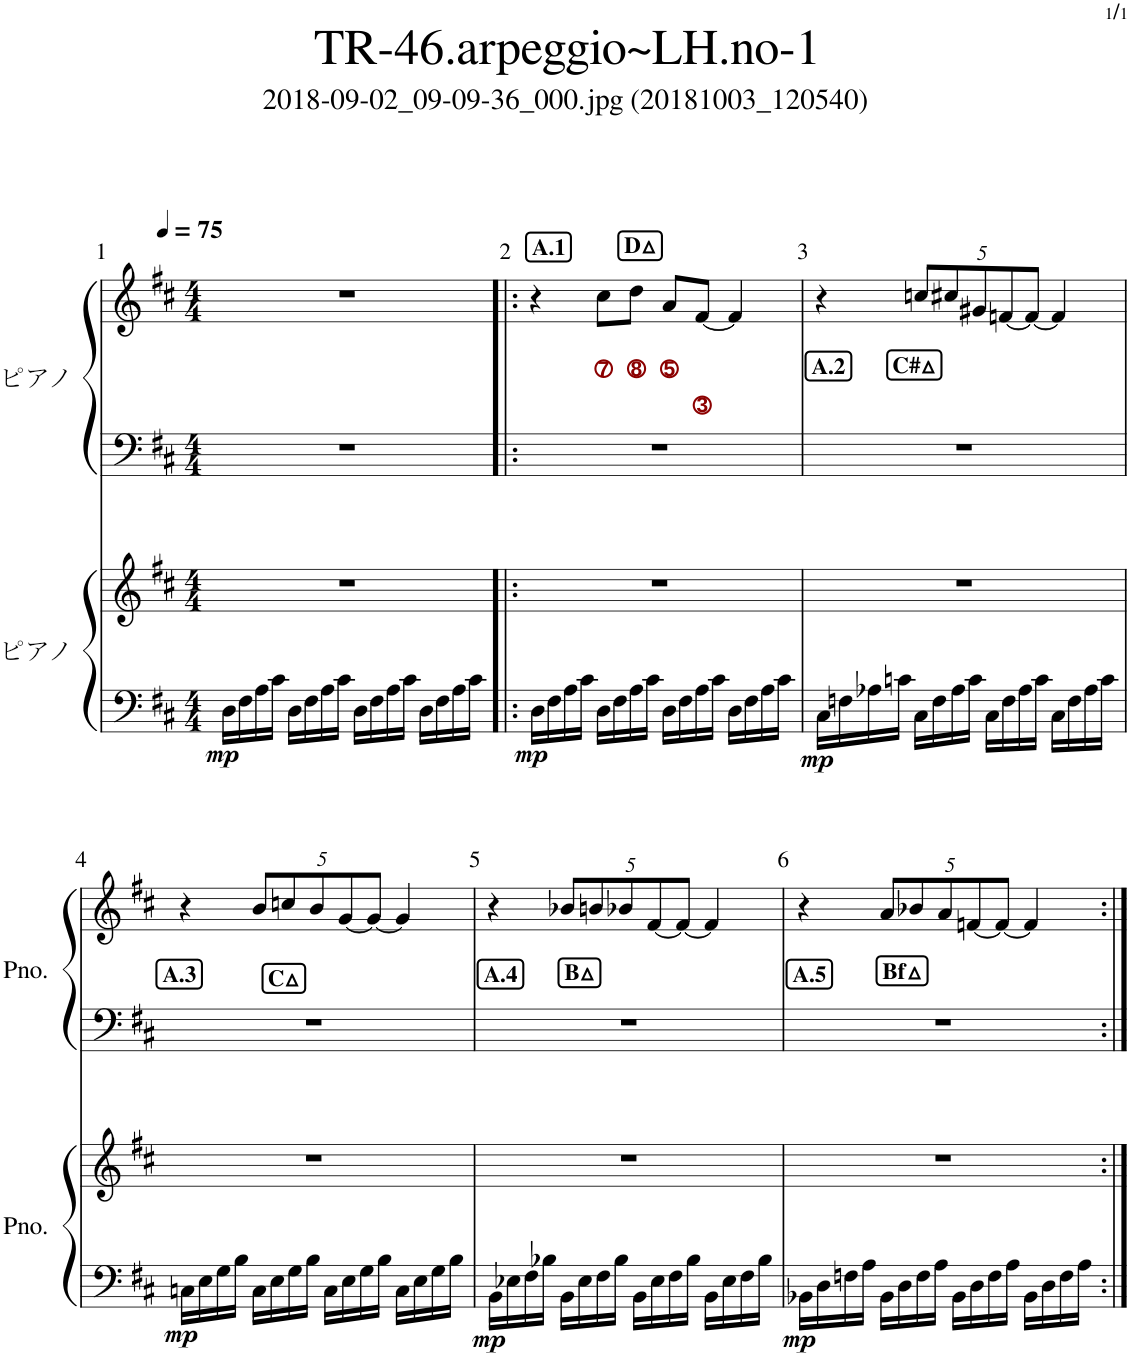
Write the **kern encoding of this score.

**kern	**kern	**dynam	**kern	**kern	**text	**text
*part2	*part2	*part2	*part1	*part1	*part1	*part1
*staff4	*staff3	*staff3/4	*staff2	*staff1	*staff1	*staff1
*I"ピアノ	*	*	*I"ピアノ	*	*	*
*clefF4	*clefG2	*	*clefF4	*clefG2	*	*
*k[f#c#]	*k[f#c#]	*	*k[f#c#]	*k[f#c#]	*	*
*M4/4	*M4/4	*	*M4/4	*M4/4	*	*
*MM75	*MM75	*	*MM75	*MM75	*	*
=1	=1	=1	=1	=1	=1	=1
!	!	!LO:DY:b=2	!	!	!	!
16D\LL	1r	mp	1r	1r	.	.
16F#\	.	.	.	.	.	.
16A\	.	.	.	.	.	.
16c#\JJ	.	.	.	.	.	.
16D\LL	.	.	.	.	.	.
16F#\	.	.	.	.	.	.
16A\	.	.	.	.	.	.
16c#\JJ	.	.	.	.	.	.
16D\LL	.	.	.	.	.	.
16F#\	.	.	.	.	.	.
16A\	.	.	.	.	.	.
16c#\JJ	.	.	.	.	.	.
16D\LL	.	.	.	.	.	.
16F#\	.	.	.	.	.	.
16A\	.	.	.	.	.	.
16c#\JJ	.	.	.	.	.	.
!!LO:REH:place=s1:a:B:cj:fs=11:t=D△:qo=1
!!LO:REH:place=s1:a:B:cj:fs=11:t=A.1
=2!|:	=2!|:	=2!|:	=2!|:	=2!|:	=2!|:	=2!|:
!	!	!LO:DY:b=2	!	!	!	!
16D\LL	1r	mp	1r	4r	.	.
16F#\	.	.	.	.	.	.
16A\	.	.	.	.	.	.
16c#\JJ	.	.	.	.	.	.
!	!	!	!	!	!	!LO:LY:b:color=#8B0000
16D\LL	.	.	.	8cc#\L	.	7
16F#\	.	.	.	.	.	.
!	!	!	!	!	!	!LO:LY:b:color=#8B0000
16A\	.	.	.	8dd\J	.	8
16c#\JJ	.	.	.	.	.	.
!	!	!	!	!	!	!LO:LY:b:color=#8B0000
16D\LL	.	.	.	8a/L	.	5
16F#\	.	.	.	.	.	.
!	!	!	!	!	!	!LO:LY:b:color=#8B0000
16A\	.	.	.	[8f#/J	.	3
16c#\JJ	.	.	.	.	.	.
16D\LL	.	.	.	4f#/]	.	.
16F#\	.	.	.	.	.	.
16A\	.	.	.	.	.	.
16c#\JJ	.	.	.	.	.	.
!!LO:REH:place=s1:b:B:cj:fs=11:t=C#△:qo=1
!!LO:REH:place=s1:b:B:cj:fs=11:t=A.2
=3	=3	=3	=3	=3	=3	=3
!	!	!LO:DY:b=2	!	!	!	!
16C#\LL	1r	mp	1r	4r	.	.
16Fn\	.	.	.	.	.	.
16A-X\	.	.	.	.	.	.
16cn\JJ	.	.	.	.	.	.
*	*	*	*	*Xbrackettup	*	*
16C#\LL	.	.	.	10ccn/L	.	.
16F\	.	.	.	.	.	.
.	.	.	.	10cc#X/	.	.
16A-\	.	.	.	.	.	.
16c\JJ	.	.	.	.	.	.
.	.	.	.	10g#X/	.	.
16C#\LL	.	.	.	.	.	.
.	.	.	.	[10fn/	.	.
16F\	.	.	.	.	.	.
16A-\	.	.	.	.	.	.
.	.	.	.	10f/J_	.	.
16c\JJ	.	.	.	.	.	.
16C#\LL	.	.	.	4f/]	.	.
16F\	.	.	.	.	.	.
16A-\	.	.	.	.	.	.
16c\JJ	.	.	.	.	.	.
!!LO:LB:g=z
!!LO:REH:place=s1:b:B:cj:fs=11:t=C△:qo=1
!!LO:REH:place=s1:b:B:cj:fs=11:t=A.3
=4	=4	=4	=4	=4	=4	=4
!	!	!LO:DY:b=2	!	!	!	!
16Cn\LL	1r	mp	1r	4r	.	.
16E\	.	.	.	.	.	.
16G\	.	.	.	.	.	.
16B\JJ	.	.	.	.	.	.
16C\LL	.	.	.	10b/L	.	.
16E\	.	.	.	.	.	.
.	.	.	.	10ccn/	.	.
16G\	.	.	.	.	.	.
16B\JJ	.	.	.	.	.	.
.	.	.	.	10b/	.	.
16C\LL	.	.	.	.	.	.
.	.	.	.	[10g/	.	.
16E\	.	.	.	.	.	.
16G\	.	.	.	.	.	.
.	.	.	.	10g/J_	.	.
16B\JJ	.	.	.	.	.	.
16C\LL	.	.	.	4g/]	.	.
16E\	.	.	.	.	.	.
16G\	.	.	.	.	.	.
16B\JJ	.	.	.	.	.	.
!!LO:REH:place=s1:b:B:cj:fs=11:t=B△:qo=1
!!LO:REH:place=s1:b:B:cj:fs=11:t=A.4
=5	=5	=5	=5	=5	=5	=5
!	!	!LO:DY:b=2	!	!	!	!
16BB\LL	1r	mp	1r	4r	.	.
16E-X\	.	.	.	.	.	.
16F#\	.	.	.	.	.	.
16B-X\JJ	.	.	.	.	.	.
16BB\LL	.	.	.	10b-X/L	.	.
16E-\	.	.	.	.	.	.
.	.	.	.	10bn/	.	.
16F#\	.	.	.	.	.	.
16B-\JJ	.	.	.	.	.	.
.	.	.	.	10b-X/	.	.
16BB\LL	.	.	.	.	.	.
.	.	.	.	[10f#/	.	.
16E-\	.	.	.	.	.	.
16F#\	.	.	.	.	.	.
.	.	.	.	10f#/J_	.	.
16B-\JJ	.	.	.	.	.	.
16BB\LL	.	.	.	4f#/]	.	.
16E-\	.	.	.	.	.	.
16F#\	.	.	.	.	.	.
16B-\JJ	.	.	.	.	.	.
!!LO:REH:place=s1:b:B:cj:fs=11:t=Bf△:qo=1
!!LO:REH:place=s1:b:B:cj:fs=11:t=A.5
=6	=6	=6	=6	=6	=6	=6
!	!	!LO:DY:b=2	!	!	!	!
16BB-X\LL	1r	mp	1r	4r	.	.
16D\	.	.	.	.	.	.
16Fn\	.	.	.	.	.	.
16A\JJ	.	.	.	.	.	.
16BB-\LL	.	.	.	10a/L	.	.
16D\	.	.	.	.	.	.
.	.	.	.	10b-X/	.	.
16F\	.	.	.	.	.	.
16A\JJ	.	.	.	.	.	.
.	.	.	.	10a/	.	.
16BB-\LL	.	.	.	.	.	.
.	.	.	.	[10fn/	.	.
16D\	.	.	.	.	.	.
16F\	.	.	.	.	.	.
.	.	.	.	10f/J_	.	.
16A\JJ	.	.	.	.	.	.
16BB-\LL	.	.	.	4f/]	.	.
16D\	.	.	.	.	.	.
16F\	.	.	.	.	.	.
16A\JJ	.	.	.	.	.	.
=:|!	=:|!	=:|!	=:|!	=:|!	=:|!	=:|!
*-	*-	*-	*-	*-	*-	*-
